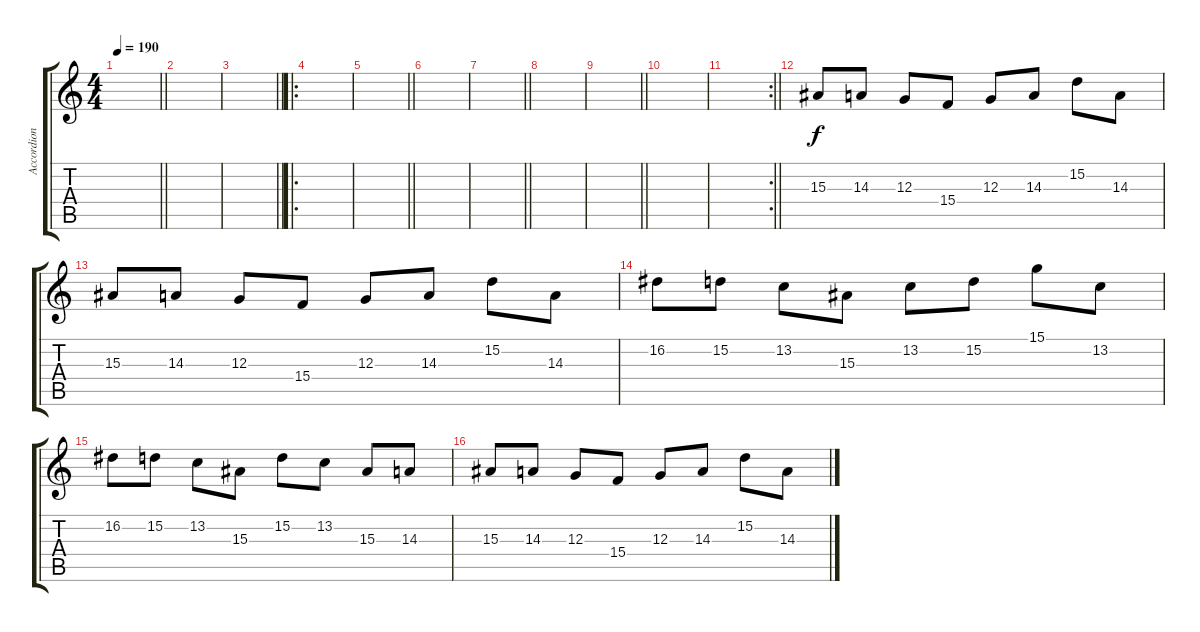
\track ("Accordion" "Accordion") {instrument accordion}
\staff {score tabs}
\tuning (E4 B3 G3 D3 A2 E2) {hide}
\ts (4 4)
\tempo 190
\clef g2
\barLineRight lightlight
\ks c
|
|
\barLineRight lightlight
|
\ro
\section ("" "")
|
\barLineRight lightlight
|
|
\barLineRight lightlight
|
|
\barLineRight lightlight
|
|
\rc 2
\barLineRight lightlight
|
\section ("" "")
15.3.8 14.3.8 12.3.8 15.4.8 12.3.8 14.3.8 15.2.8 14.3.8 |
15.3.8 14.3.8 12.3.8 15.4.8 12.3.8 14.3.8 15.2.8 14.3.8 |
16.2.8 15.2.8 13.2.8 15.3.8 13.2.8 15.2.8 15.1.8 13.2.8 |
16.2.8 15.2.8 13.2.8 15.3.8 15.2.8 13.2.8 15.3.8 14.3.8 |
15.3.8 14.3.8 12.3.8 15.4.8 12.3.8 14.3.8 15.2.8 14.3.8
